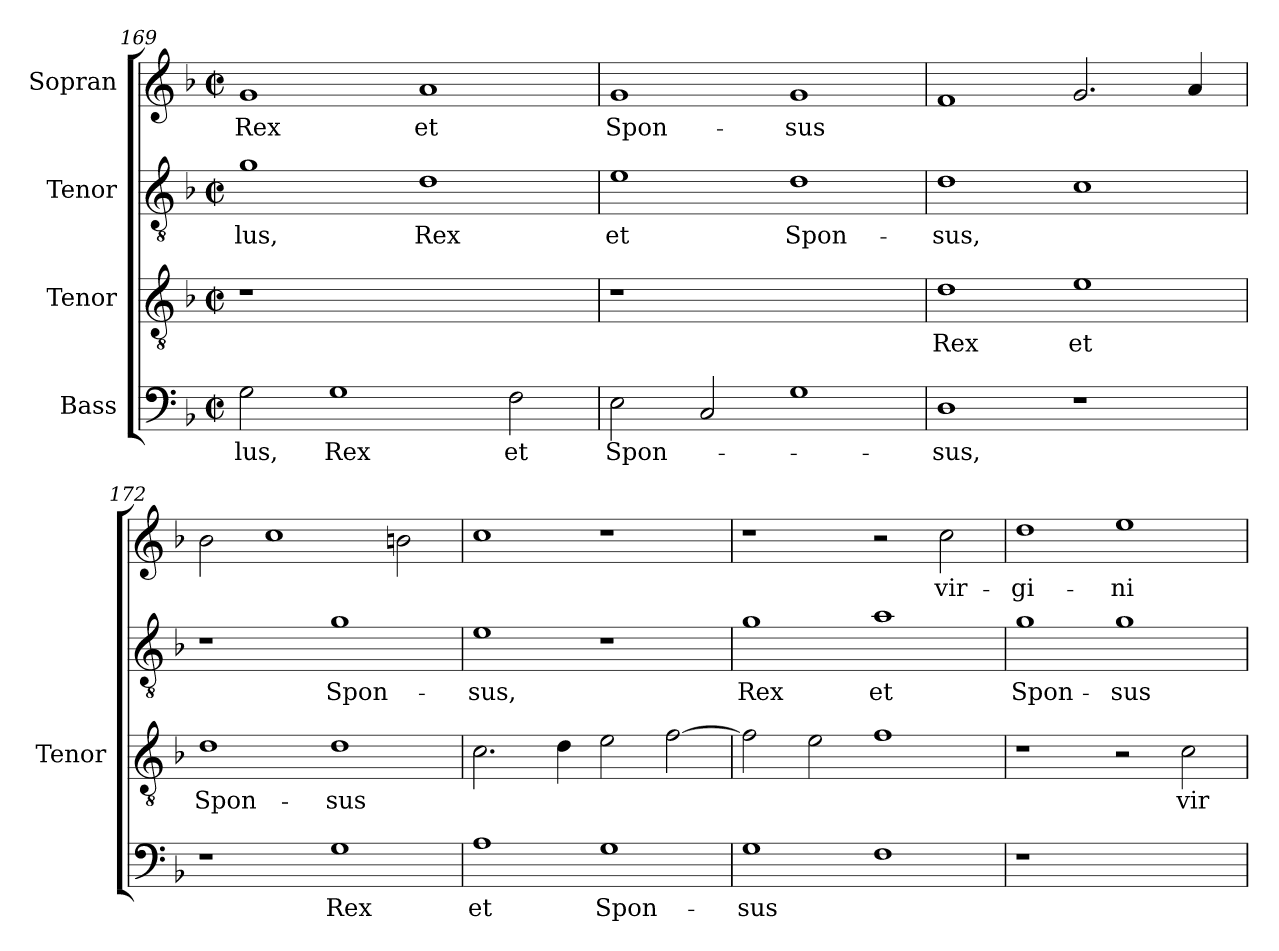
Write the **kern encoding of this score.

**kern	**text	**kern	**text	**kern	**text	**kern	**text
*part4	*part4	*part3	*part3	*part2	*part2	*part1	*part1
*staff4	*staff4	*staff3	*staff3	*staff2	*staff2	*staff1	*staff1
*I"Bass	*	*I"Tenor	*	*I"Tenor	*	*I"Sopran	*
*	*	*I'Tenor	*	*	*	*	*
*clefF4	*	*clefGv2	*	*clefGv2	*	*clefG2	*
*	*	*ITrd7c12	*	*ITrd7c12	*	*	*
*k[b-]	*	*k[b-]	*	*k[b-]	*	*k[b-]	*
*F:	*	*F:	*	*F:	*	*F:	*
*M2/2	*	*M2/2	*	*M2/2	*	*M2/2	*
*met(c|)	*	*met(c|)	*	*met(c|)	*	*met(c|)	*
=169	=169	=169	=169	=169	=169	=169	=169
!	!LO:LY:b:color=#000000	!LO:N:vis=1	!	!	!	!	!
!	!	!	!	!	!LO:LY:b:color=#000000	!	!
!	!	!	!	!	!	!	!LO:LY:b:color=#000000
2Gi\	-lus,	1r	.	1Gi	-lus,	1gi	Rex
!	!LO:LY:b:color=#000000	!	!	!	!	!	!
1Gi	Rex	.	.	.	.	.	.
!	!	!	!	!	!LO:LY:b:color=#000000	!	!
!	!	!	!	!	!	!	!LO:LY:b:color=#000000
.	.	1ryy	.	1Di	Rex	1ai	et
!	!LO:LY:b:color=#000000	!	!	!	!	!	!
2Fi\	et	.	.	.	.	.	.
=170	=170	=170	=170	=170	=170	=170	=170
!	!LO:LY:b:color=#000000	!LO:N:vis=1	!	!	!	!	!
!	!	!	!	!	!LO:LY:b:color=#000000	!	!
!	!	!	!	!	!	!	!LO:LY:b:color=#000000
2Ei\	Spon-	1r	.	1Ei	et	1gi	Spon-
2Ci/	.	.	.	.	.	.	.
!	!	!	!	!	!LO:LY:b:color=#000000	!	!
!	!	!	!	!	!	!	!LO:LY:b:color=#000000
1Gi	.	1ryy	.	1Di	Spon-	1gi	-sus
=171	=171	=171	=171	=171	=171	=171	=171
!	!LO:LY:b:color=#000000	!	!	!	!	!	!
!	!	!	!LO:LY:b:color=#000000	!	!	!	!
!	!	!	!	!	!LO:LY:b:color=#000000	!	!
1Di	-sus,	1Di	Rex	1Di	-sus,	1fi	.
!	!	!	!LO:LY:b:color=#000000	!	!	!	!
1r	.	1Ei	et	1Ci	.	2.gi/	.
.	.	.	.	.	.	4ai/	.
=172	=172	=172	=172	=172	=172	=172	=172
!	!	!	!LO:LY:b:color=#000000	!	!	!	!
1r	.	1Di	Spon-	1r	.	2b-i\	.
.	.	.	.	.	.	1cci	.
!	!LO:LY:b:color=#000000	!	!	!	!	!	!
!	!	!	!LO:LY:b:color=#000000	!	!	!	!
!	!	!	!	!	!LO:LY:b:color=#000000	!	!
1Gi	Rex	1Di	-sus	1Gi	Spon-	.	.
.	.	.	.	.	.	2bni\	.
=173	=173	=173	=173	=173	=173	=173	=173
!	!LO:LY:b:color=#000000	!	!	!	!	!	!
!	!	!	!	!	!LO:LY:b:color=#000000	!	!
1Ai	et	2.Ci\	.	1Ei	-sus,	1cci	.
.	.	4Di\	.	.	.	.	.
!	!LO:LY:b:color=#000000	!	!	!	!	!	!
1Gi	Spon-	2Ei\	.	1r	.	1r	.
.	.	[>2Fi\	.	.	.	.	.
!!LO:LB:g=z
=174	=174	=174	=174	=174	=174	=174	=174
!	!LO:LY:b:color=#000000	!	!	!	!	!	!
!	!	!	!	!	!LO:LY:b:color=#000000	!	!
1Gi	-sus	2Fi\]	.	1Gi	Rex	1r	.
.	.	2Ei\	.	.	.	.	.
!	!	!	!	!	!LO:LY:b:color=#000000	!	!
1Fi	.	1Fi	.	1Ai	et	2r	.
!	!	!	!	!	!	!	!LO:LY:b:color=#000000
.	.	.	.	.	.	2cci\	vir-
=175	=175	=175	=175	=175	=175	=175	=175
!LO:N:vis=1	!	!	!	!	!	!	!
!	!	!	!	!	!LO:LY:b:color=#000000	!	!
!	!	!	!	!	!	!	!LO:LY:b:color=#000000
1r	.	1r	.	1Gi	Spon-	1ddi	-gi-
!	!	!	!	!	!LO:LY:b:color=#000000	!	!
!	!	!	!	!	!	!	!LO:LY:b:color=#000000
1ryy	.	2r	.	1Gi	-sus	1eei	-ni-
!	!	!	!LO:LY:b:color=#000000	!	!	!	!
.	.	2Ci\	vir-	.	.	.	.
=	=	=	=	=	=	=	=
*-	*-	*-	*-	*-	*-	*-	*-
